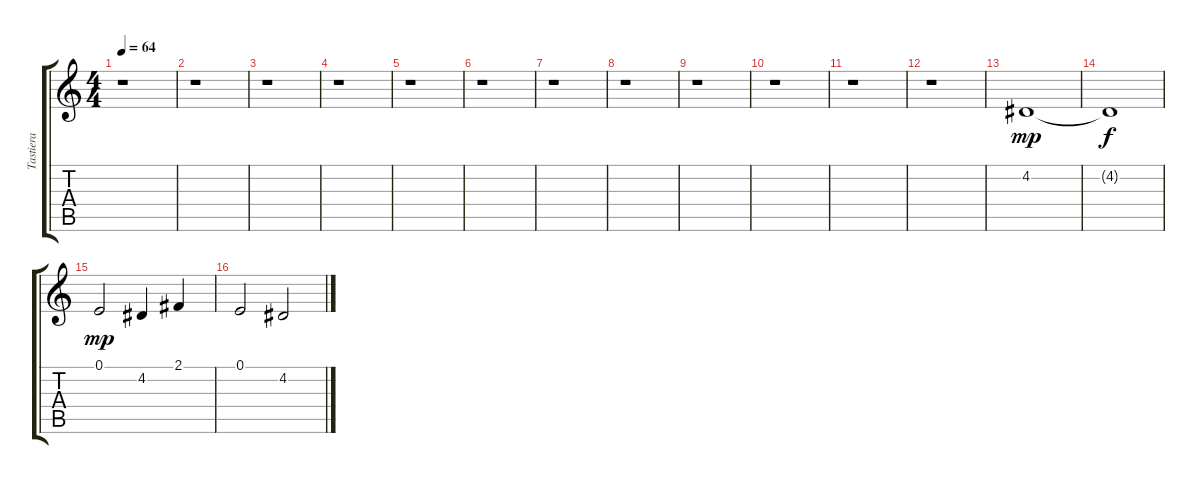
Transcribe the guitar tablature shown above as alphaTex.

\track ("Tastiera" "Tastiera") {instrument pad2warm}
\staff {score tabs}
\tuning (E4 B3 G3 D3 A2 E2) {hide}
\ts (4 4)
\tempo 64
\clef g2
\ks c
r.1{dy mp instrument pad2warm} |
r.1 |
r.1 |
r.1 |
r.1 |
r.1 |
r.1 |
r.1 |
r.1 |
r.1 |
r.1 |
r.1 |
4.2.1 |
4.2{t}.1{dy f} |
0.1.2{dy mp} 4.2.4 2.1.4 |
0.1.2 4.2.2
